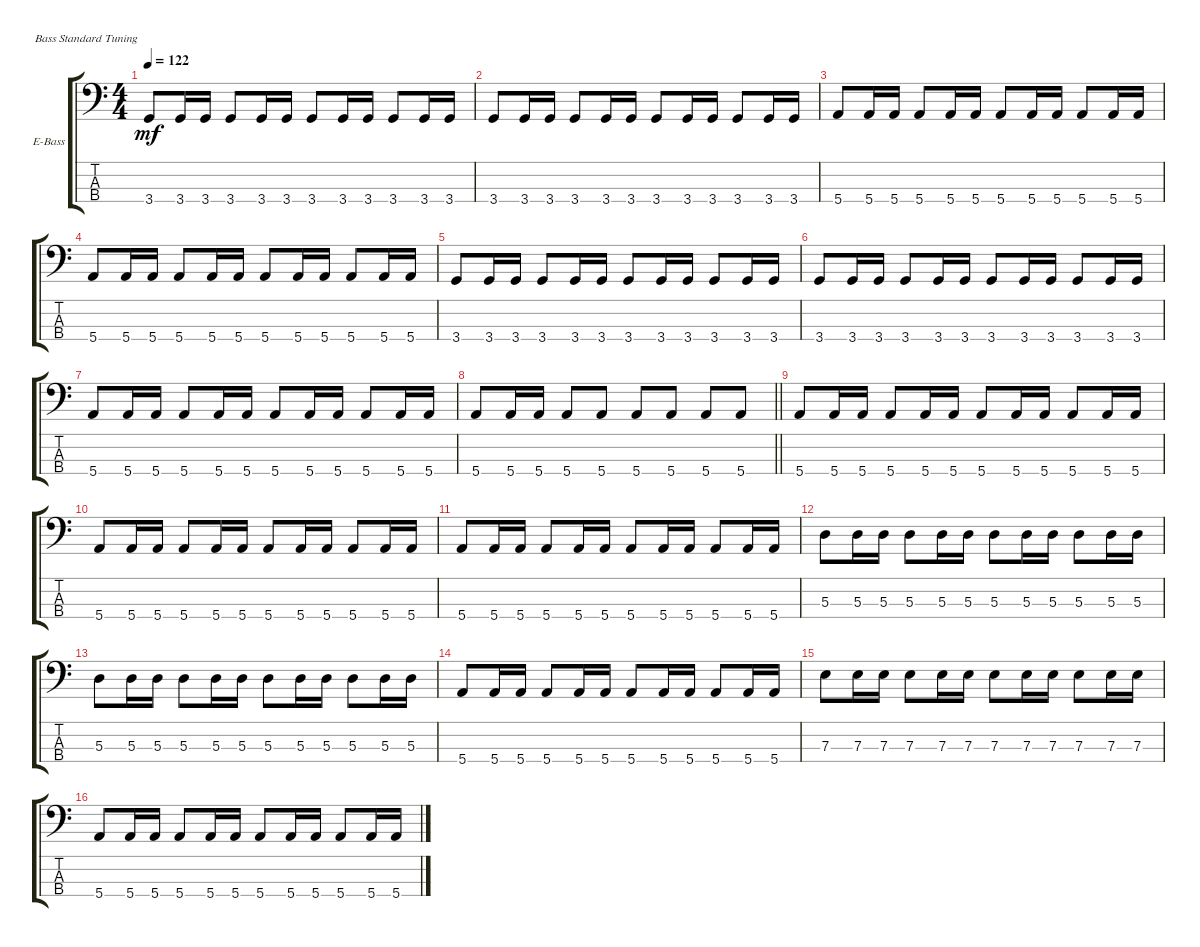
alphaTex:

\defaultSystemsLayout 4
\bracketExtendMode groupsimilarinstruments
\firstSystemTrackNameOrientation horizontal
\otherSystemsTrackNameOrientation horizontal
\track ("Gitar Bass" "E-Bass") {instrument electricbassfinger}
\staff {score tabs}
\tuning (G2 D2 A1 E1)
\ts (4 4)
\tempo 122
\clef f4
\ks c
3.4.8{dy mf} 3.4.16 3.4.16 3.4.8 3.4.16 3.4.16 3.4.8 3.4.16 3.4.16 3.4.8 3.4.16 3.4.16 |
3.4.8 3.4.16 3.4.16 3.4.8 3.4.16 3.4.16 3.4.8 3.4.16 3.4.16 3.4.8 3.4.16 3.4.16 |
5.4.8 5.4.16 5.4.16 5.4.8 5.4.16 5.4.16 5.4.8 5.4.16 5.4.16 5.4.8 5.4.16 5.4.16 |
5.4.8 5.4.16 5.4.16 5.4.8 5.4.16 5.4.16 5.4.8 5.4.16 5.4.16 5.4.8 5.4.16 5.4.16 |
3.4.8 3.4.16 3.4.16 3.4.8 3.4.16 3.4.16 3.4.8 3.4.16 3.4.16 3.4.8 3.4.16 3.4.16 |
3.4.8 3.4.16 3.4.16 3.4.8 3.4.16 3.4.16 3.4.8 3.4.16 3.4.16 3.4.8 3.4.16 3.4.16 |
5.4.8 5.4.16 5.4.16 5.4.8 5.4.16 5.4.16 5.4.8 5.4.16 5.4.16 5.4.8 5.4.16 5.4.16 |
\barLineRight lightlight
5.4.8 5.4.16 5.4.16 5.4.8 5.4.8 5.4.8 5.4.8 5.4.8 5.4.8 |
5.4.8 5.4.16 5.4.16 5.4.8 5.4.16 5.4.16 5.4.8 5.4.16 5.4.16 5.4.8 5.4.16 5.4.16 |
5.4.8 5.4.16 5.4.16 5.4.8 5.4.16 5.4.16 5.4.8 5.4.16 5.4.16 5.4.8 5.4.16 5.4.16 |
5.4.8 5.4.16 5.4.16 5.4.8 5.4.16 5.4.16 5.4.8 5.4.16 5.4.16 5.4.8 5.4.16 5.4.16 |
5.3.8 5.3.16 5.3.16 5.3.8 5.3.16 5.3.16 5.3.8 5.3.16 5.3.16 5.3.8 5.3.16 5.3.16 |
5.3.8 5.3.16 5.3.16 5.3.8 5.3.16 5.3.16 5.3.8 5.3.16 5.3.16 5.3.8 5.3.16 5.3.16 |
5.4.8 5.4.16 5.4.16 5.4.8 5.4.16 5.4.16 5.4.8 5.4.16 5.4.16 5.4.8 5.4.16 5.4.16 |
7.3.8 7.3.16 7.3.16 7.3.8 7.3.16 7.3.16 7.3.8 7.3.16 7.3.16 7.3.8 7.3.16 7.3.16 |
5.4.8 5.4.16 5.4.16 5.4.8 5.4.16 5.4.16 5.4.8 5.4.16 5.4.16 5.4.8 5.4.16 5.4.16
